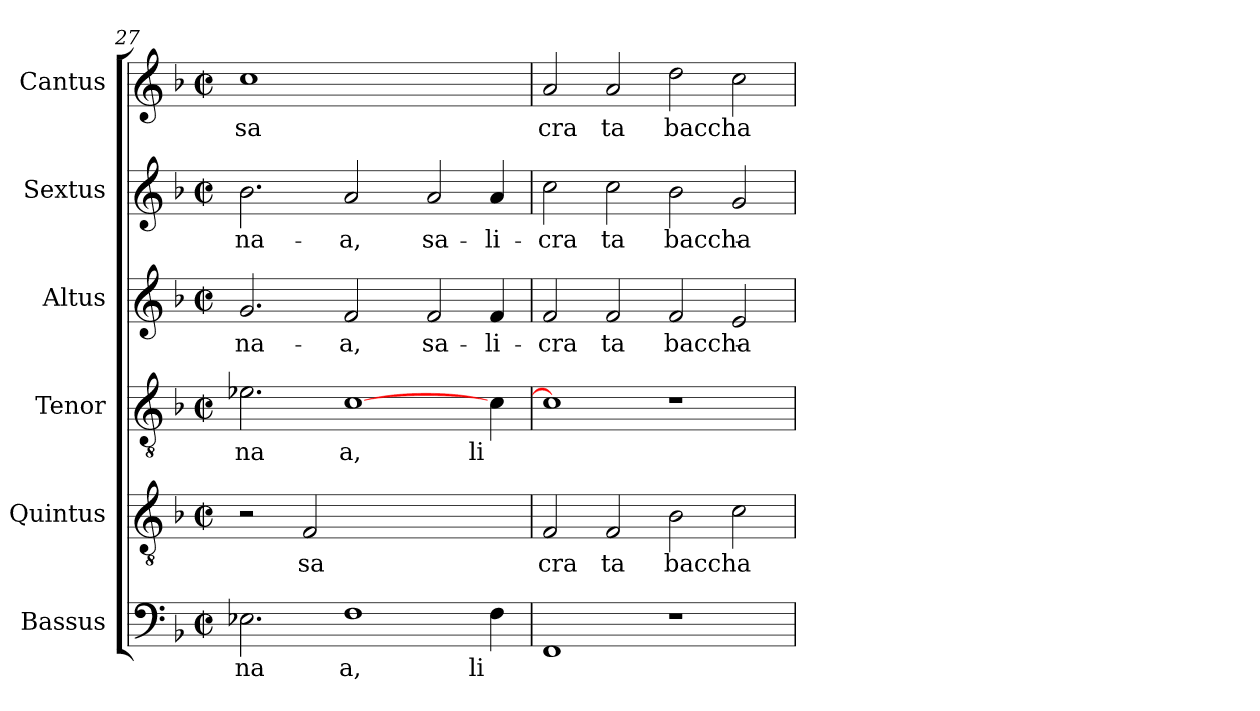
**kern	**text	**kern	**text	**kern	**text	**kern	**text	**kern	**text	**kern	**text
*part6	*part6	*part5	*part5	*part4	*part4	*part3	*part3	*part2	*part2	*part1	*part1
*staff6	*staff6	*staff5	*staff5	*staff4	*staff4	*staff3	*staff3	*staff2	*staff2	*staff1	*staff1
*I"Bassus	*	*I"Quintus	*	*I"Tenor	*	*I"Altus	*	*I"Sextus	*	*I"Cantus	*
*clefF4	*	*clefGv2	*	*clefGv2	*	*clefG2	*	*clefG2	*	*clefG2	*
*k[b-]	*	*k[b-]	*	*k[b-]	*	*k[b-]	*	*k[b-]	*	*k[b-]	*
*F:	*	*F:	*	*F:	*	*F:	*	*F:	*	*F:	*
*M2/2	*	*M2/2	*	*M2/2	*	*M2/2	*	*M2/2	*	*M2/2	*
*met(c|)	*	*met(c|)	*	*met(c|)	*	*met(c|)	*	*met(c|)	*	*met(c|)	*
=27	=27	=27	=27	=27	=27	=27	=27	=27	=27	=27	=27
!	!LO:LY:b:cj	!	!	!	!LO:LY:b:cj	!	!LO:LY:b:cj	!	!LO:LY:b:cj	!	!LO:LY:b:cj
2.E-X\	na	2r	.	2.e-X\	na	2.g/	-na-	2.b-\	-na-	1cc	sa
!	!	!	!LO:LY:b:cj	!	!	!	!	!	!	!	!
.	.	2F/	sa	.	.	.	.	.	.	.	.
!	!LO:LY:b:cj	!	!	!	!LO:LY:b:cj	!	!LO:LY:b:cj	!	!LO:LY:b:cj	!	!
1F	a,	.	.	[>1c	a,	2f/	-a,	2a/	-a,	.	.
.	.	1ryy	.	.	.	.	.	.	.	1ryy	.
!	!	!	!	!	!	!	!LO:LY:b:cj	!	!LO:LY:b:cj	!	!
.	.	.	.	.	.	2f/	sa-	2a/	sa-	.	.
!	!LO:LY:b:cj	!	!	!	!LO:LY:b:cj	!	!LO:LY:b:cj	!	!LO:LY:b:cj	!	!
4F\	li	.	.	4c\	li	4f/	-li-	4a/	-li-	.	.
=28	=28	=28	=28	=28	=28	=28	=28	=28	=28	=28	=28
!	!	!	!LO:LY:b:cj	!	!	!	!LO:LY:b:cj	!	!LO:LY:b:cj	!	!LO:LY:b:cj
1FF	.	2F/	cra	1c]	.	2f/	-cra	2cc\	-cra	2a/	cra
!	!	!	!LO:LY:b:cj	!	!	!	!LO:LY:b:cj	!	!LO:LY:b:cj	!	!LO:LY:b:cj
.	.	2F/	ta	.	.	2f/	ta	2cc\	ta	2a/	ta
!	!	!	!LO:LY:b	!	!	!	!LO:LY:b	!	!LO:LY:b	!	!LO:LY:b
1r	.	2B-\	baccha	1r	.	2f/	baccha-	2b-\	baccha-	2dd\	baccha
.	.	2c\	.	.	.	2e/	.	2g/	.	2cc\	.
=	=	=	=	=	=	=	=	=	=	=	=
*-	*-	*-	*-	*-	*-	*-	*-	*-	*-	*-	*-
